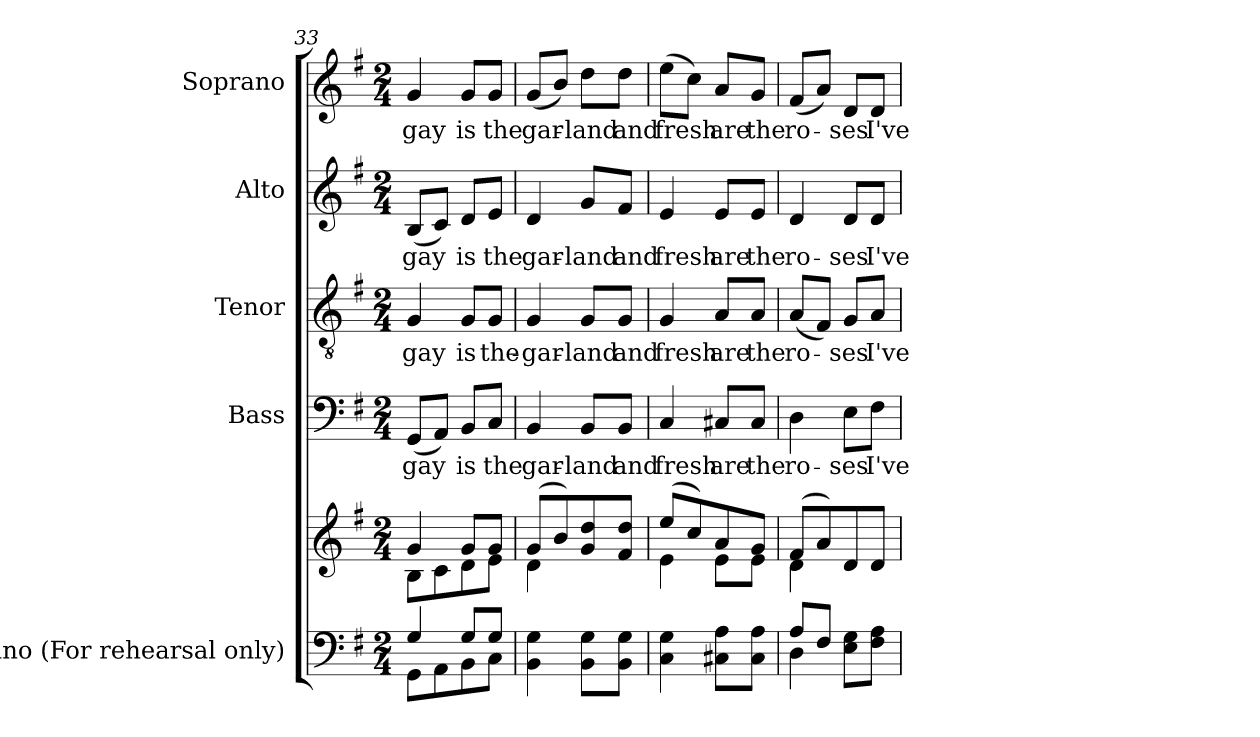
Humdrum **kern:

**kern	**kern	**kern	**text	**kern	**text	**kern	**text	**kern	**text
*part5	*part5	*part4	*part4	*part3	*part3	*part2	*part2	*part1	*part1
*staff6	*staff5	*staff4	*staff4	*staff3	*staff3	*staff2	*staff2	*staff1	*staff1
*I"Piano (For rehearsal only)	*	*I"Bass	*	*I"Tenor	*	*I"Alto	*	*I"Soprano	*
*I'Pno.	*	*I'B.	*	*I'T.	*	*I'A.	*	*I'S.	*
!!LO:PB:g=z
*clefF4	*clefG2	*clefF4	*	*clefGv2	*	*clefG2	*	*clefG2	*
*	*	*	*	*ITrd7c12	*	*	*	*	*
*k[f#]	*k[f#]	*k[f#]	*	*k[f#]	*	*k[f#]	*	*k[f#]	*
*G:	*G:	*G:	*	*G:	*	*G:	*	*G:	*
*M2/4	*M2/4	*M2/4	*	*M2/4	*	*M2/4	*	*M2/4	*
=33	=33	=33	=33	=33	=33	=33	=33	=33	=33
*^	*^	*	*	*	*	*	*	*	*
!	!	!	!	!	!LO:LY:b:color=#000000	!	!	!	!	!	!
!	!	!	!	!	!	!	!LO:LY:b:color=#000000	!	!	!	!
!	!	!	!	!	!	!	!	!	!LO:LY:b:color=#000000	!	!
!	!	!	!	!	!	!	!	!	!	!	!LO:LY:b:color=#000000
4Gi/	8GGi\L	4gi/	8Bi\L	(8GGi/L	gay	4GGi/	gay	(8Bi/L	gay	4gi/	gay
.	8AAi\	.	8ci\	8AAi/J)	.	.	.	8ci/J)	.	.	.
!	!	!	!	!	!LO:LY:b:color=#000000	!	!	!	!	!	!
!	!	!	!	!	!	!	!LO:LY:b:color=#000000	!	!	!	!
!	!	!	!	!	!	!	!	!	!LO:LY:b:color=#000000	!	!
!	!	!	!	!	!	!	!	!	!	!	!LO:LY:b:color=#000000
8Gi/L	8BBi\	8gi/L	8di\	8BBi/L	is	8GGi/L	is	8di/L	is	8gi/L	is
!	!	!	!	!	!LO:LY:b:color=#000000	!	!	!	!	!	!
!	!	!	!	!	!	!	!LO:LY:b:color=#000000	!	!	!	!
!	!	!	!	!	!	!	!	!	!LO:LY:b:color=#000000	!	!
!	!	!	!	!	!	!	!	!	!	!	!LO:LY:b:color=#000000
8Gi/J	8Ci\J	8gi/J	8ei\J	8Ci/J	the	8GGi/J	the-	8ei/J	the	8gi/J	the
*v	*v	*	*	*	*	*	*	*	*	*	*
=34	=34	=34	=34	=34	=34	=34	=34	=34	=34	=34
*^	*	*	*	*	*	*	*	*	*	*
!	!	!	!	!	!LO:LY:b:color=#000000	!	!	!	!	!	!
*v	*v	*	*	*	*	*	*	*	*	*	*
*^	*	*	*	*	*	*	*	*	*	*
!	!	!	!	!	!	!	!LO:LY:b:color=#000000	!	!	!	!
*v	*v	*	*	*	*	*	*	*	*	*	*
*^	*	*	*	*	*	*	*	*	*	*
!	!	!	!	!	!	!	!	!	!LO:LY:b:color=#000000	!	!
*v	*v	*	*	*	*	*	*	*	*	*	*
*^	*	*	*	*	*	*	*	*	*	*
!	!	!	!	!	!	!	!	!	!	!	!LO:LY:b:color=#000000
*v	*v	*	*	*	*	*	*	*	*	*	*
4BBi\ 4Gi	(8gi/L	4di\	4BBi/	gar-	4GGi/	-gar-	4di/	gar-	(8gi/L	gar-
.	8bi/)	.	.	.	.	.	.	.	8bi/J)	.
!	!	!	!	!LO:LY:b:color=#000000	!	!	!	!	!	!
!	!	!	!	!	!	!LO:LY:b:color=#000000	!	!	!	!
!	!	!	!	!	!	!	!	!LO:LY:b:color=#000000	!	!
!	!	!	!	!	!	!	!	!	!	!LO:LY:b:color=#000000
8BBi\ 8GiL	8gi/ 8ddi	4ryy	8BBi/L	-land	8GGi/L	-land	8gi/L	-land	8ddi\L	-land
!	!	!	!	!LO:LY:b:color=#000000	!	!	!	!	!	!
!	!	!	!	!	!	!LO:LY:b:color=#000000	!	!	!	!
!	!	!	!	!	!	!	!	!LO:LY:b:color=#000000	!	!
!	!	!	!	!	!	!	!	!	!	!LO:LY:b:color=#000000
8BBi\ 8GiJ	8f#i/ 8ddiJ	.	8BBi/J	and	8GGi/J	and	8f#i/J	and	8ddi\J	and
=35	=35	=35	=35	=35	=35	=35	=35	=35	=35	=35
!	!	!	!	!LO:LY:b:color=#000000	!	!	!	!	!	!
!	!	!	!	!	!	!LO:LY:b:color=#000000	!	!	!	!
!	!	!	!	!	!	!	!	!LO:LY:b:color=#000000	!	!
!	!	!	!	!	!	!	!	!	!	!LO:LY:b:color=#000000
4Ci\ 4Gi	(8eei/L	4ei\	4Ci/	fresh	4GGi/	fresh	4ei/	fresh	(8eei\L	fresh
.	8cci/)	.	.	.	.	.	.	.	8cci\J)	.
!	!	!	!	!LO:LY:b:color=#000000	!	!	!	!	!	!
!	!	!	!	!	!	!LO:LY:b:color=#000000	!	!	!	!
!	!	!	!	!	!	!	!	!LO:LY:b:color=#000000	!	!
!	!	!	!	!	!	!	!	!	!	!LO:LY:b:color=#000000
8C#Xi\ 8AiL	8ai/	8ei\L	8C#Xi/L	are	8AAi/L	are	8ei/L	are	8ai/L	are
!	!	!	!	!LO:LY:b:color=#000000	!	!	!	!	!	!
!	!	!	!	!	!	!LO:LY:b:color=#000000	!	!	!	!
!	!	!	!	!	!	!	!	!LO:LY:b:color=#000000	!	!
!	!	!	!	!	!	!	!	!	!	!LO:LY:b:color=#000000
8C#i\ 8AiJ	8gi/J	8ei\J	8C#i/J	the	8AAi/J	the	8ei/J	the	8gi/J	the
=36	=36	=36	=36	=36	=36	=36	=36	=36	=36	=36
*^	*	*	*	*	*	*	*	*	*	*
!	!	!	!	!	!LO:LY:b:color=#000000	!	!	!	!	!	!
!	!	!	!	!	!	!	!LO:LY:b:color=#000000	!	!	!	!
!	!	!	!	!	!	!	!	!	!LO:LY:b:color=#000000	!	!
!	!	!	!	!	!	!	!	!	!	!	!LO:LY:b:color=#000000
8Ai/L	4Di\	(8f#i/L	4di\	4Di\	ro-	(8AAi/L	ro-	4di/	ro-	(8f#i/L	ro-
8F#i/J	.	8ai/)	.	.	.	8FF#i/J)	.	.	.	8ai/J)	.
!	!	!	!	!	!LO:LY:b:color=#000000	!	!	!	!	!	!
!	!	!	!	!	!	!	!LO:LY:b:color=#000000	!	!	!	!
!	!	!	!	!	!	!	!	!	!LO:LY:b:color=#000000	!	!
!	!	!	!	!	!	!	!	!	!	!	!LO:LY:b:color=#000000
4ryy	8Ei\ 8GiL	8di/	4ryy	8Ei\L	-ses	8GGi/L	-ses	8di/L	-ses	8di/L	-ses
!	!	!	!	!	!LO:LY:b:color=#000000	!	!	!	!	!	!
!	!	!	!	!	!	!	!LO:LY:b:color=#000000	!	!	!	!
!	!	!	!	!	!	!	!	!	!LO:LY:b:color=#000000	!	!
!	!	!	!	!	!	!	!	!	!	!	!LO:LY:b:color=#000000
.	8F#i\ 8AiJ	8di/J	.	8F#i\J	I've	8AAi/J	I've	8di/J	I've	8di/J	I've
*v	*v	*	*	*	*	*	*	*	*	*	*
*	*v	*v	*	*	*	*	*	*	*	*
=	=	=	=	=	=	=	=	=	=
*-	*-	*-	*-	*-	*-	*-	*-	*-	*-
